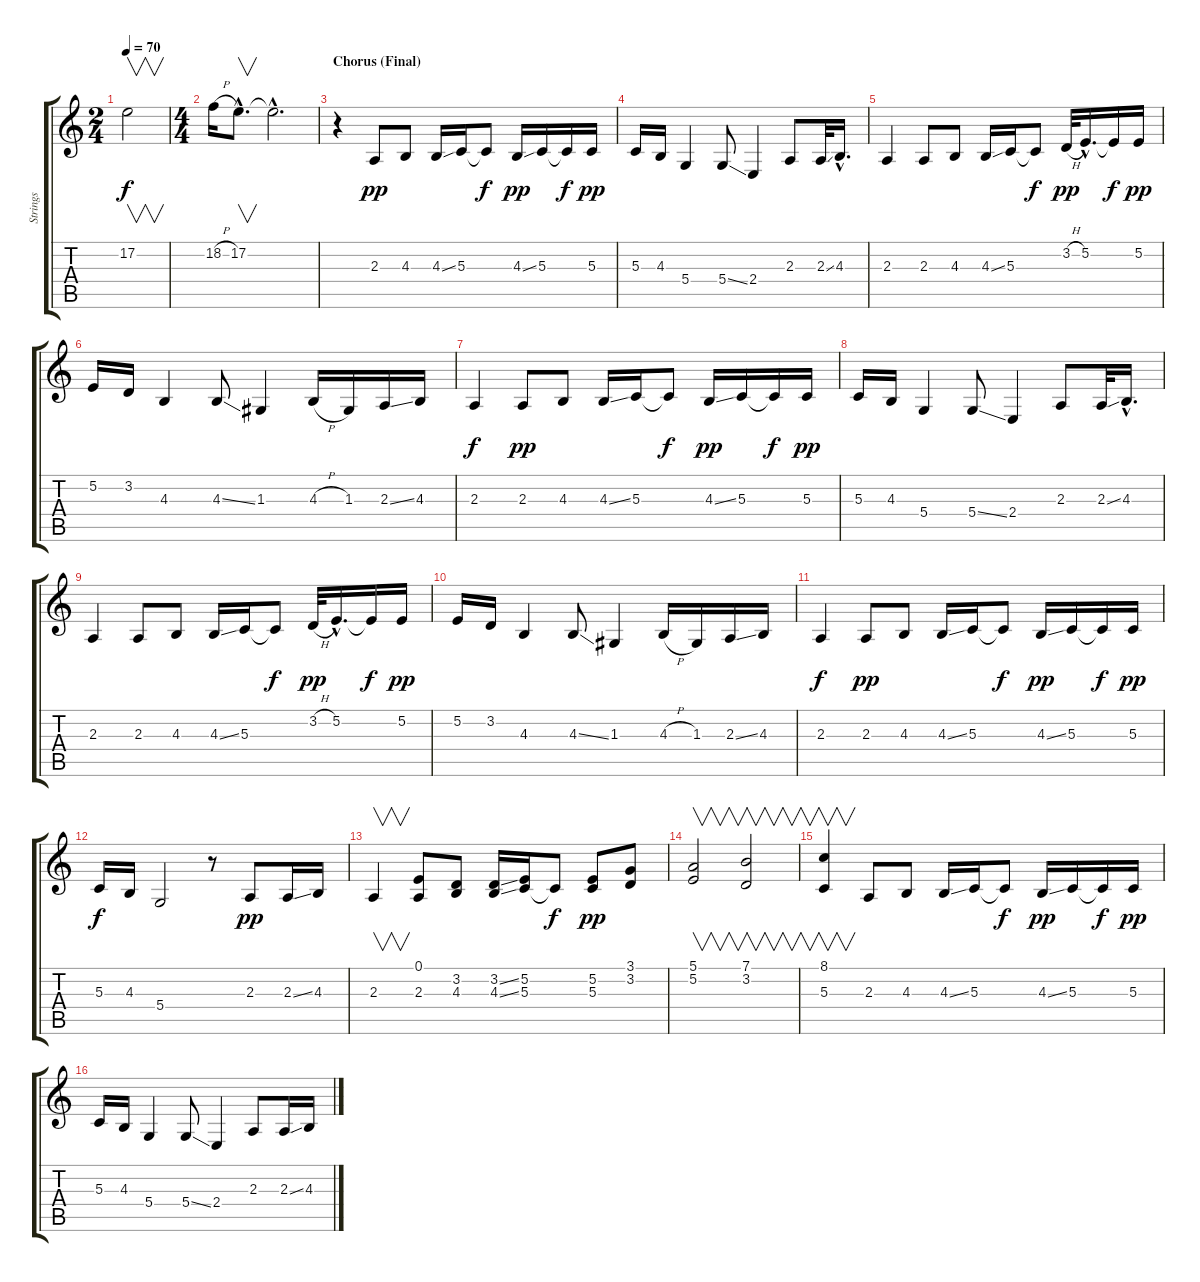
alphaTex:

\track ("Strings" "Strings") {instrument stringensemble1}
\staff {score tabs}
\tuning (E4 B3 G3 D3 A2 E2) {hide}
\ts (2 4)
\tempo 70
\clef g2
\ks c
17.2.2{v dy f} |
\ts (4 4)
18.2{h}.16 17.2{hac}.8{v d} 17.2{hac t}.2{d} |
\section ("" "Chorus (Final)")
r.4 2.3.8{dy pp} 4.3.8 4.3{ss}.16 5.3.16 5.3{t}.8{dy f} 4.3{ss}.16{dy pp} 5.3.16 5.3{t}.16{dy f} 5.3.16{dy pp} |
5.3.16 4.3.16 5.4.4 5.4{ss}.8 2.4.4 2.3.8 2.3{ss}.32 4.3{hac}.16{d} |
2.3.4 2.3.8 4.3.8 4.3{ss}.16 5.3.16 5.3{t}.8{dy f} 3.2{h}.32{dy pp} 5.2{hac}.16{d} 5.2{t}.16{dy f} 5.2.16{dy pp} |
5.2.16 3.2.16 4.3.4 4.3{ss}.8 1.3.4 4.3{h}.16 1.3.16 2.3{ss}.16 4.3.16 |
2.3.4{dy f} 2.3.8{dy pp} 4.3.8 4.3{ss}.16 5.3.16 5.3{t}.8{dy f} 4.3{ss}.16{dy pp} 5.3.16 5.3{t}.16{dy f} 5.3.16{dy pp} |
5.3.16 4.3.16 5.4.4 5.4{ss}.8 2.4.4 2.3.8 2.3{ss}.32 4.3{hac}.16{d} |
2.3.4 2.3.8 4.3.8 4.3{ss}.16 5.3.16 5.3{t}.8{dy f} 3.2{h}.32{dy pp} 5.2{hac}.16{d} 5.2{t}.16{dy f} 5.2.16{dy pp} |
5.2.16 3.2.16 4.3.4 4.3{ss}.8 1.3.4 4.3{h}.16 1.3.16 2.3{ss}.16 4.3.16 |
2.3.4{dy f} 2.3.8{dy pp} 4.3.8 4.3{ss}.16 5.3.16 5.3{t}.8{dy f} 4.3{ss}.16{dy pp} 5.3.16 5.3{t}.16{dy f} 5.3.16{dy pp} |
5.3.16{dy f} 4.3.16 5.4.2 r.8 2.3.8{dy pp} 2.3{ss}.16 4.3.16 |
2.3.4{v} (0.1 2.3).8 (3.2 4.3).8 (3.2{ss} 4.3{ss}).16 (5.2 5.3).16 5.3{t}.8{dy f} (5.2 5.3).8{dy pp} (3.1 3.2).8 |
(5.1 5.2).2{v} (7.1 3.2).2{v} |
(8.1 5.3).4{v} 2.3.8 4.3.8 4.3{ss}.16 5.3.16 5.3{t}.8{dy f} 4.3{ss}.16{dy pp} 5.3.16 5.3{t}.16{dy f} 5.3.16{dy pp} |
5.3.16 4.3.16 5.4.4 5.4{ss}.8 2.4.4 2.3.8 2.3{ss}.16 4.3.16
